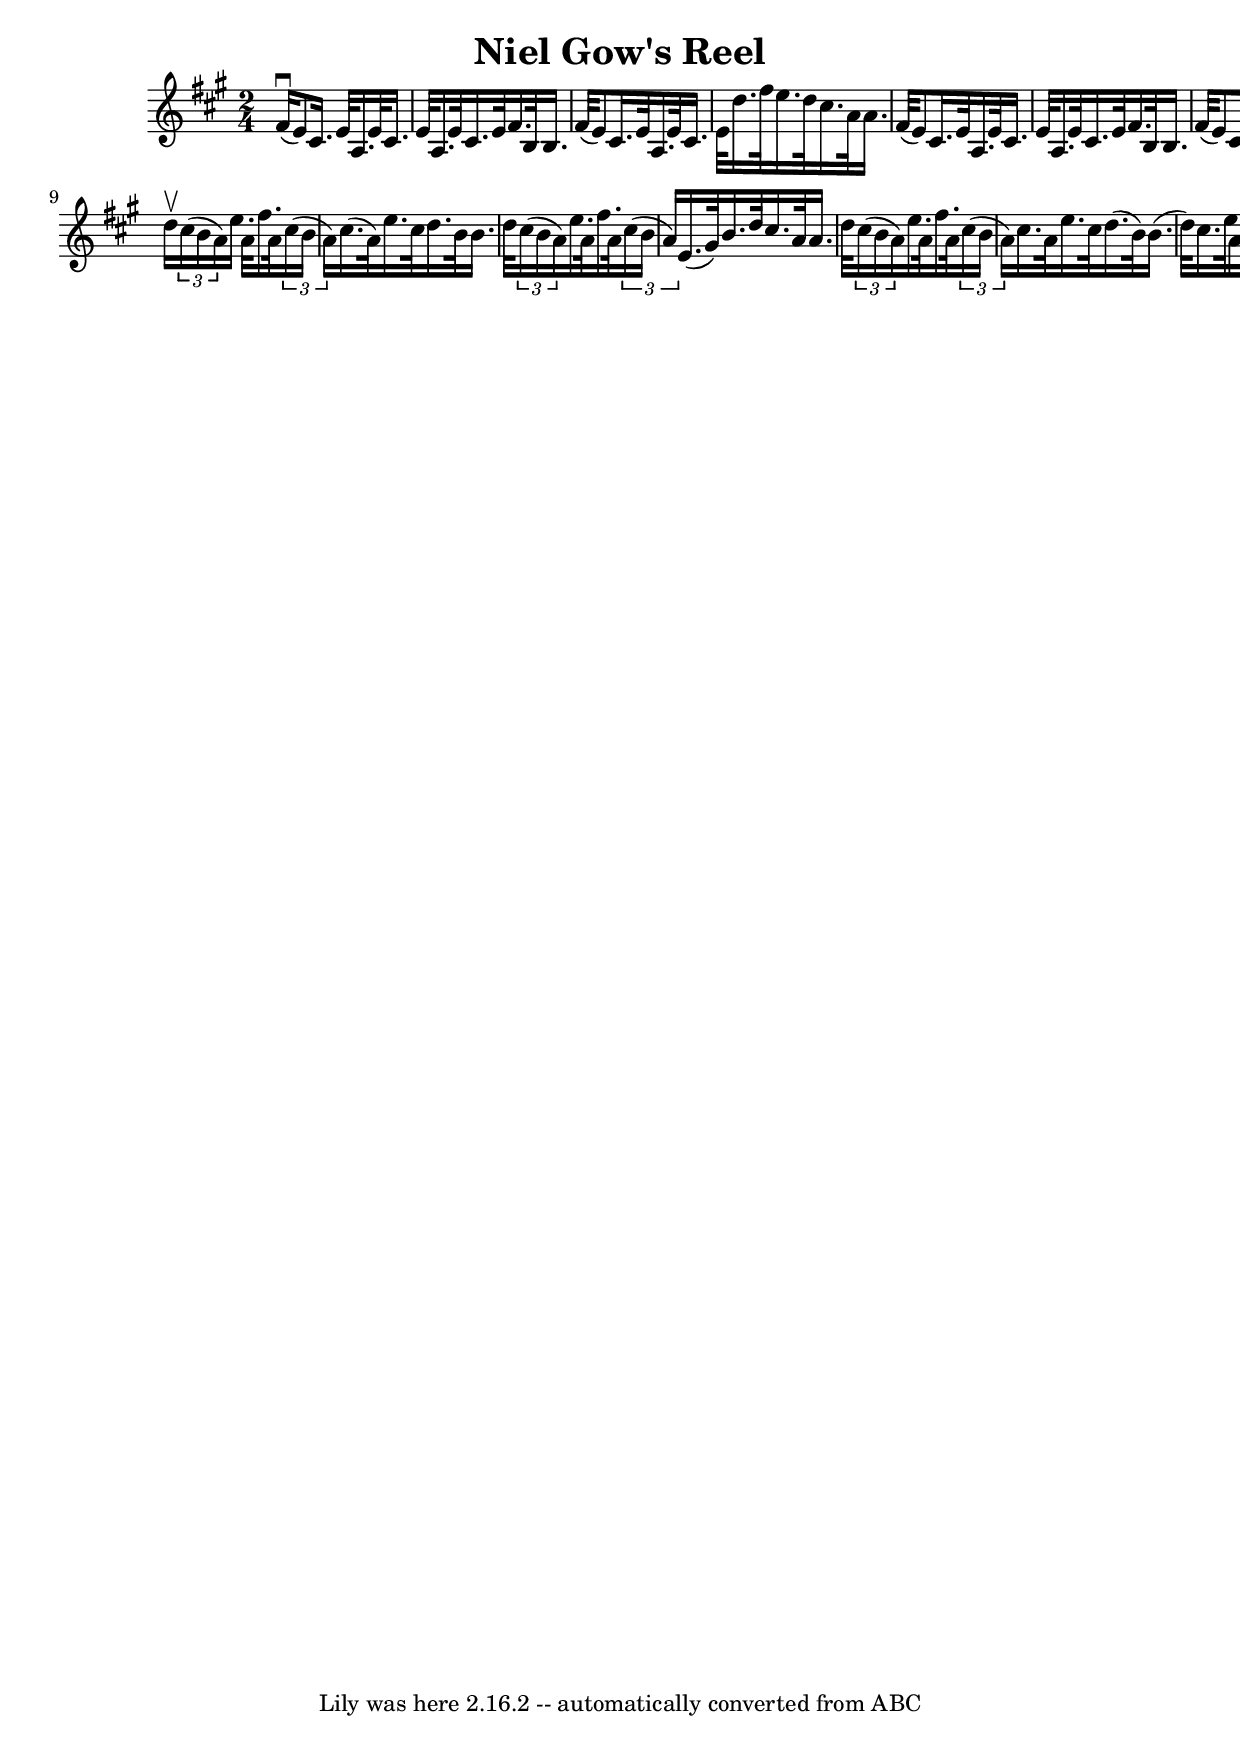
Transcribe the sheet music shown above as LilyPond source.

\version "2.16.2"
\include "Mammoth.ily"
\header {
	%% book = "Ryan's Mammoth Collection"
	crossRefNumber = "1"
	footnotes = ""
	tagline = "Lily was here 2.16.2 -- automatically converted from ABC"
	title = "Niel Gow's Reel"
}
voicedefault =  {


\time 2/4 
\key a \major fis'16^\downbow(|
 e'8) cis'16.    
e'32 a16. e'32 cis'16. e'32  |
 a16. e'32 cis'16.    
e'32 fis'16. b32 b16. fis'32 (|
 e'8) cis'16. e'32 
 a16. e'32 cis'16. e'32  |
 d''16. fis''32 e''16.    
d''32 cis''16. a'32 a'16. fis'32 (|
 e'8) cis'16.   
 e'32 a16. e'32 cis'16. e'32  |
 a16. e'32 cis'16.    
e'32 fis'16. b32 b16. fis'32 (|
 e'8) cis'16. e'32 
 a16. e'32 cis'16. e'32  |
 d''16. fis''32 e''16.    
d''32 cis''16 (a'16) a'16 -. \bar "|." d''16^\upbow |
   
\times 2/3 { cis''16 (b'16 a'16) } e''16. a'32 fis''16.    
a'32    \times 2/3 { cis''16 (b'16 a'16) } |
 cis''16. (
a'32) e''16. cis''32 d''16. b'32 b'16. d''32  |
   
\times 2/3 { cis''16 (b'16 a'16) } e''16. a'32 fis''16.    
a'32    \times 2/3 { cis''16 (b'16 a'16) } |
 e'16. (
gis'32) b'16. d''32 cis''16. a'32 a'16. d''32  |
     
\times 2/3 { cis''16 (b'16 a'16) } e''16. a'32 fis''16.    
a'32    \times 2/3 { cis''16 (b'16 a'16) } |
 cis''16.    
a'32 e''16. cis''32 d''16. (b'32) b'16. (d''32) |
 
 cis''16. e''32 a'16. cis''32 d''16. fis''32 b'16. d''32  
|
 e'16. gis'32 b'16. d''32 cis''16 (a'16) a'16 
-.     \bar "|."   
}

\score{
    <<

	\context Staff="default"
	{
	    \voicedefault 
	}

    >>
	\layout {
	}
	\midi {}
}
